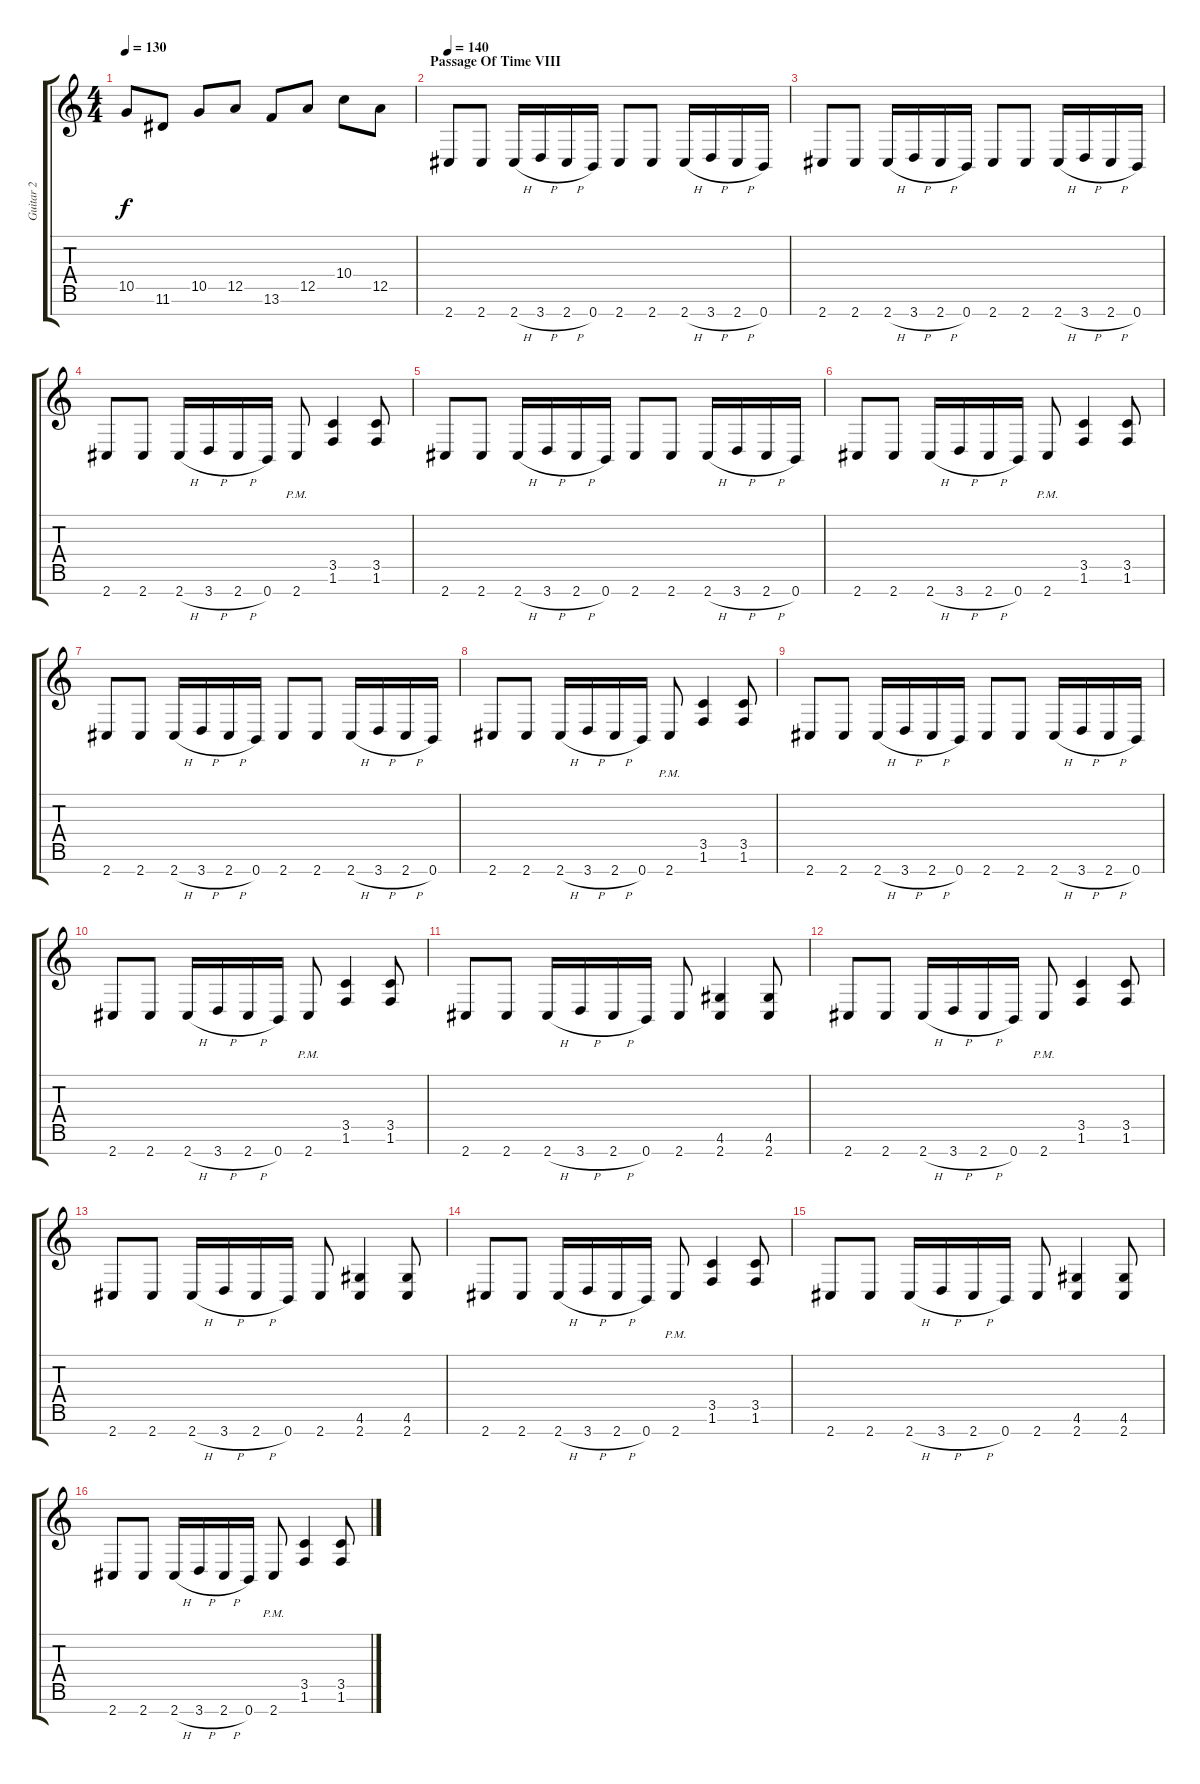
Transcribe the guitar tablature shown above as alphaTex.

\track ("Guitar 2" "Guitar 2") {instrument distortionguitar}
\staff {score tabs}
\tuning (E4 B3 G3 D3 A2 E2 B1) {hide}
\ts (4 4)
\tempo 130
\clef g2
\ks c
10.5.8{dy f} 11.6.8 10.5.8 12.5.8 13.6.8 12.5.8 10.4.8 12.5.8 |
\section ("" "Passage Of Time VIII")
\tempo 140
2.7.8 2.7.8 2.7{h}.16 3.7{h}.16 2.7{h}.16 0.7.16 2.7.8 2.7.8 2.7{h}.16 3.7{h}.16 2.7{h}.16 0.7.16 |
2.7.8 2.7.8 2.7{h}.16 3.7{h}.16 2.7{h}.16 0.7.16 2.7.8 2.7.8 2.7{h}.16 3.7{h}.16 2.7{h}.16 0.7.16 |
2.7.8 2.7.8 2.7{h}.16 3.7{h}.16 2.7{h}.16 0.7.16 2.7{pm}.8 (3.5 1.6).4 (3.5 1.6).8 |
2.7.8 2.7.8 2.7{h}.16 3.7{h}.16 2.7{h}.16 0.7.16 2.7.8 2.7.8 2.7{h}.16 3.7{h}.16 2.7{h}.16 0.7.16 |
2.7.8 2.7.8 2.7{h}.16 3.7{h}.16 2.7{h}.16 0.7.16 2.7{pm}.8 (3.5 1.6).4 (3.5 1.6).8 |
2.7.8 2.7.8 2.7{h}.16 3.7{h}.16 2.7{h}.16 0.7.16 2.7.8 2.7.8 2.7{h}.16 3.7{h}.16 2.7{h}.16 0.7.16 |
2.7.8 2.7.8 2.7{h}.16 3.7{h}.16 2.7{h}.16 0.7.16 2.7{pm}.8 (3.5 1.6).4 (3.5 1.6).8 |
2.7.8 2.7.8 2.7{h}.16 3.7{h}.16 2.7{h}.16 0.7.16 2.7.8 2.7.8 2.7{h}.16 3.7{h}.16 2.7{h}.16 0.7.16 |
2.7.8 2.7.8 2.7{h}.16 3.7{h}.16 2.7{h}.16 0.7.16 2.7{pm}.8 (3.5 1.6).4 (3.5 1.6).8 |
\section ("" "")
2.7.8 2.7.8 2.7{h}.16 3.7{h}.16 2.7{h}.16 0.7.16 2.7.8 (4.6 2.7).4 (4.6 2.7).8 |
2.7.8 2.7.8 2.7{h}.16 3.7{h}.16 2.7{h}.16 0.7.16 2.7{pm}.8 (3.5 1.6).4 (3.5 1.6).8 |
2.7.8 2.7.8 2.7{h}.16 3.7{h}.16 2.7{h}.16 0.7.16 2.7.8 (4.6 2.7).4 (4.6 2.7).8 |
2.7.8 2.7.8 2.7{h}.16 3.7{h}.16 2.7{h}.16 0.7.16 2.7{pm}.8 (3.5 1.6).4 (3.5 1.6).8 |
2.7.8 2.7.8 2.7{h}.16 3.7{h}.16 2.7{h}.16 0.7.16 2.7.8 (4.6 2.7).4 (4.6 2.7).8 |
2.7.8 2.7.8 2.7{h}.16 3.7{h}.16 2.7{h}.16 0.7.16 2.7{pm}.8 (3.5 1.6).4 (3.5 1.6).8
